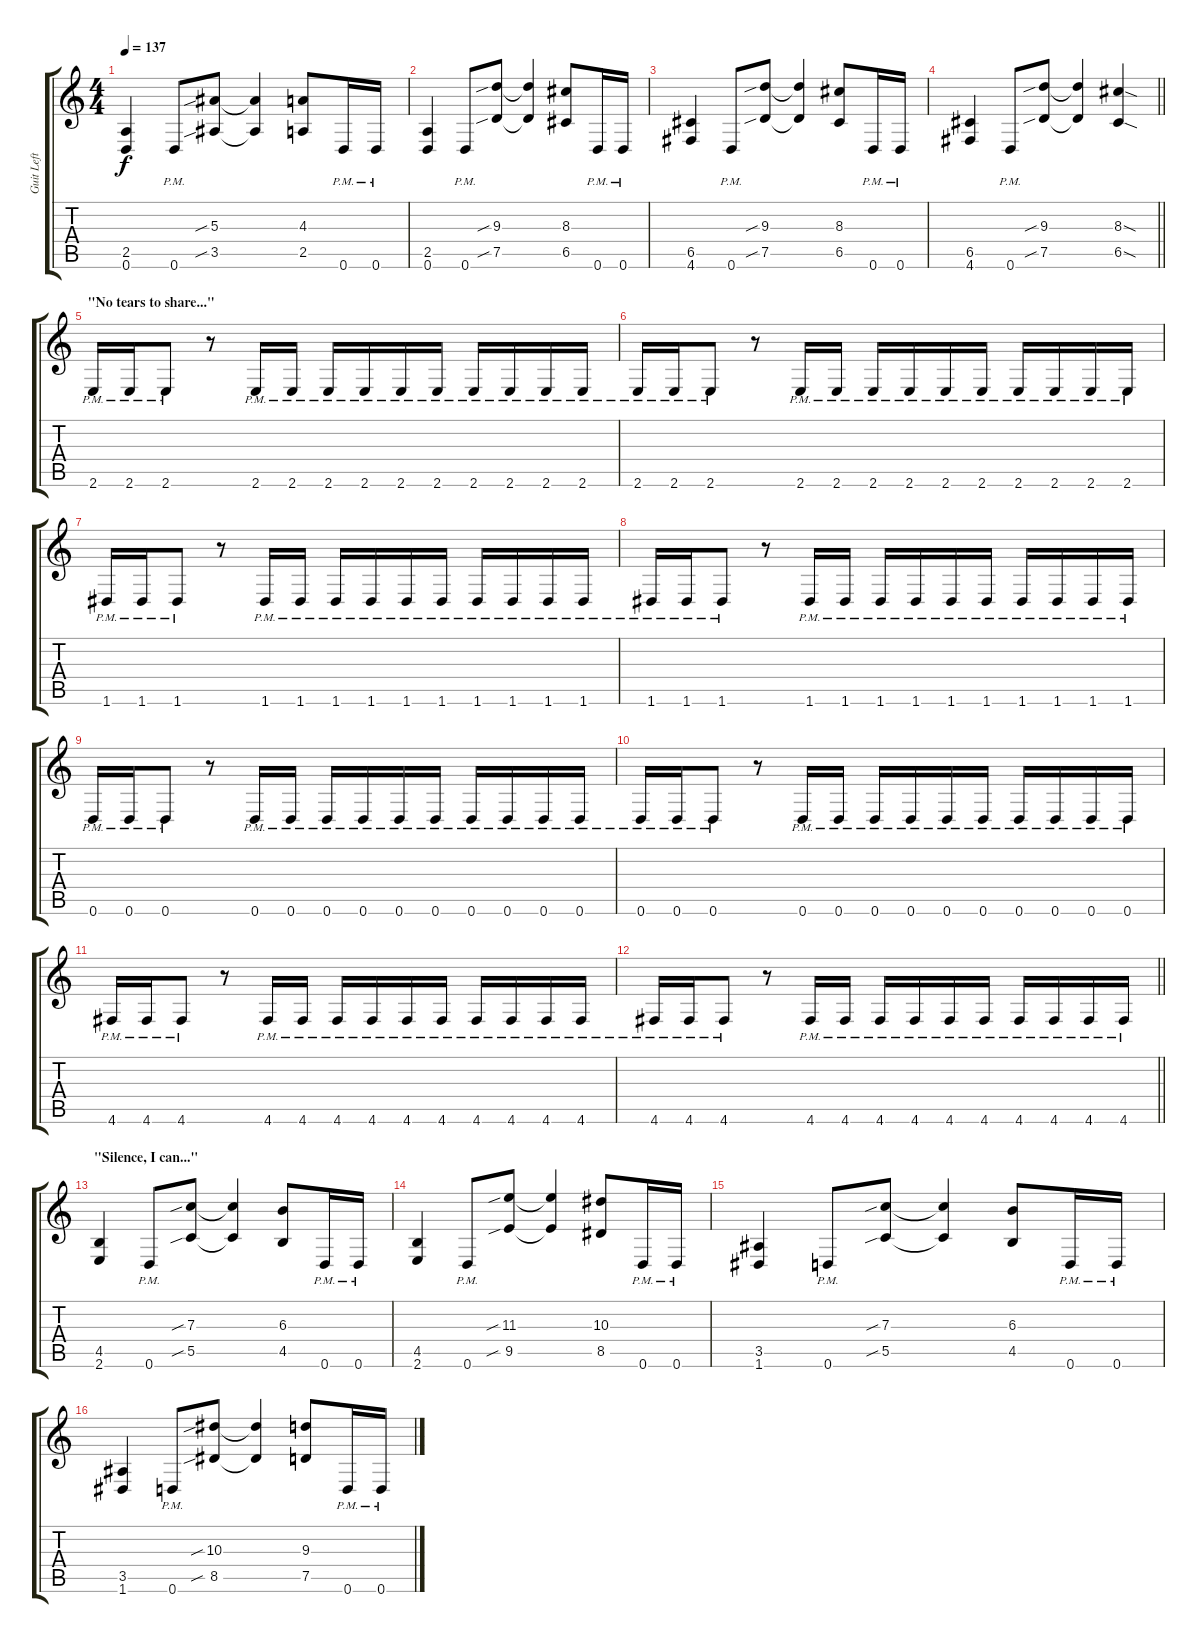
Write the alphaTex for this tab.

\track ("Guit Left" "Guit Left") {instrument distortionguitar}
\staff {score tabs}
\tuning (D4 A3 F3 C3 G2 D2) {hide}
\ts (4 4)
\tempo 137
\clef g2
\ks c
(2.5 0.6).4{dy f} 0.6{pm}.8 (5.3{sib} 3.5{sib}).8 (5.3{t} 3.5{t}).4 (4.3 2.5).8 0.6{pm}.16 0.6{pm}.16 |
(2.5 0.6).4 0.6{pm}.8 (9.3{sib} 7.5{sib}).8 (9.3{t} 7.5{t}).4 (8.3 6.5).8 0.6{pm}.16 0.6{pm}.16 |
(6.5 4.6).4 0.6{pm}.8 (9.3{sib} 7.5{sib}).8 (9.3{t} 7.5{t}).4 (8.3 6.5).8 0.6{pm}.16 0.6{pm}.16 |
\barLineRight lightlight
(6.5 4.6).4 0.6{pm}.8 (9.3{sib} 7.5{sib}).8 (9.3{t} 7.5{t}).4 (8.3{sod} 6.5{sod}).4 |
\section ("" "\"No tears to share...\"")
2.6{pm}.16 2.6{pm}.16 2.6{pm}.8 r.8 2.6{pm}.16 2.6{pm}.16 2.6{pm}.16 2.6{pm}.16 2.6{pm}.16 2.6{pm}.16 2.6{pm}.16 2.6{pm}.16 2.6{pm}.16 2.6{pm}.16 |
2.6{pm}.16 2.6{pm}.16 2.6{pm}.8 r.8 2.6{pm}.16 2.6{pm}.16 2.6{pm}.16 2.6{pm}.16 2.6{pm}.16 2.6{pm}.16 2.6{pm}.16 2.6{pm}.16 2.6{pm}.16 2.6{pm}.16 |
1.6{pm}.16 1.6{pm}.16 1.6{pm}.8 r.8 1.6{pm}.16 1.6{pm}.16 1.6{pm}.16 1.6{pm}.16 1.6{pm}.16 1.6{pm}.16 1.6{pm}.16 1.6{pm}.16 1.6{pm}.16 1.6{pm}.16 |
1.6{pm}.16 1.6{pm}.16 1.6{pm}.8 r.8 1.6{pm}.16 1.6{pm}.16 1.6{pm}.16 1.6{pm}.16 1.6{pm}.16 1.6{pm}.16 1.6{pm}.16 1.6{pm}.16 1.6{pm}.16 1.6{pm}.16 |
0.6{pm}.16 0.6{pm}.16 0.6{pm}.8 r.8 0.6{pm}.16 0.6{pm}.16 0.6{pm}.16 0.6{pm}.16 0.6{pm}.16 0.6{pm}.16 0.6{pm}.16 0.6{pm}.16 0.6{pm}.16 0.6{pm}.16 |
0.6{pm}.16 0.6{pm}.16 0.6{pm}.8 r.8 0.6{pm}.16 0.6{pm}.16 0.6{pm}.16 0.6{pm}.16 0.6{pm}.16 0.6{pm}.16 0.6{pm}.16 0.6{pm}.16 0.6{pm}.16 0.6{pm}.16 |
4.6{pm}.16 4.6{pm}.16 4.6{pm}.8 r.8 4.6{pm}.16 4.6{pm}.16 4.6{pm}.16 4.6{pm}.16 4.6{pm}.16 4.6{pm}.16 4.6{pm}.16 4.6{pm}.16 4.6{pm}.16 4.6{pm}.16 |
\barLineRight lightlight
4.6{pm}.16 4.6{pm}.16 4.6{pm}.8 r.8 4.6{pm}.16 4.6{pm}.16 4.6{pm}.16 4.6{pm}.16 4.6{pm}.16 4.6{pm}.16 4.6{pm}.16 4.6{pm}.16 4.6{pm}.16 4.6{pm}.16 |
\section ("" "\"Silence, I can...\"")
(4.5 2.6).4 0.6{pm}.8 (7.3{sib} 5.5{sib}).8 (7.3{t} 5.5{t}).4 (6.3 4.5).8 0.6{pm}.16 0.6{pm}.16 |
(4.5 2.6).4 0.6{pm}.8 (11.3{sib} 9.5{sib}).8 (11.3{t} 9.5{t}).4 (10.3 8.5).8 0.6{pm}.16 0.6{pm}.16 |
(3.5 1.6).4 0.6{pm}.8 (7.3{sib} 5.5{sib}).8 (7.3{t} 5.5{t}).4 (6.3 4.5).8 0.6{pm}.16 0.6{pm}.16 |
(3.5 1.6).4 0.6{pm}.8 (10.3{sib} 8.5{sib}).8 (10.3{t} 8.5{t}).4 (9.3 7.5).8 0.6{pm}.16 0.6{pm}.16
